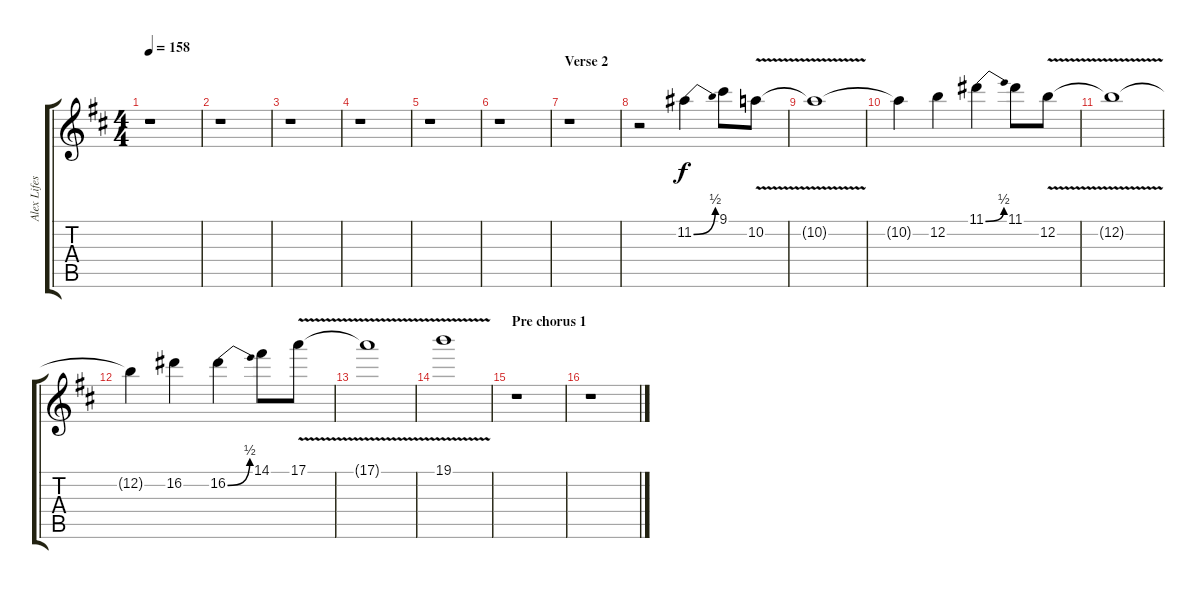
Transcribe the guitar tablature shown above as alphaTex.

\track ("Alex Lifeson (lead guitar)" "Alex Lifes") {instrument distortionguitar}
\staff {score tabs}
\tuning (E4 B3 G3 D3 A2 E2) {hide}
\ts (4 4)
\tempo 158
\clef g2
\ks bminor
r.1{dy f} |
r.1 |
r.1 |
r.1 |
r.1 |
r.1 |
\section ("" "Verse 2")
r.1 |
r.2 11.2{be (bend 0 0 60 2)}.4{volume 14} 9.1.8 10.2{v}.8 |
10.2{t}.1 |
10.2{t}.4 12.2.4 11.1{be (bend 0 0 60 2)}.4 11.1.8 12.2{v}.8 |
12.2{t}.1 |
12.2{t}.4 16.2.4 16.2{be (bend 0 0 60 2)}.4 14.1.8 17.1{v}.8 |
17.1{t}.1 |
19.1{v}.1 |
\section ("" "Pre chorus 1")
r.1 |
r.1
